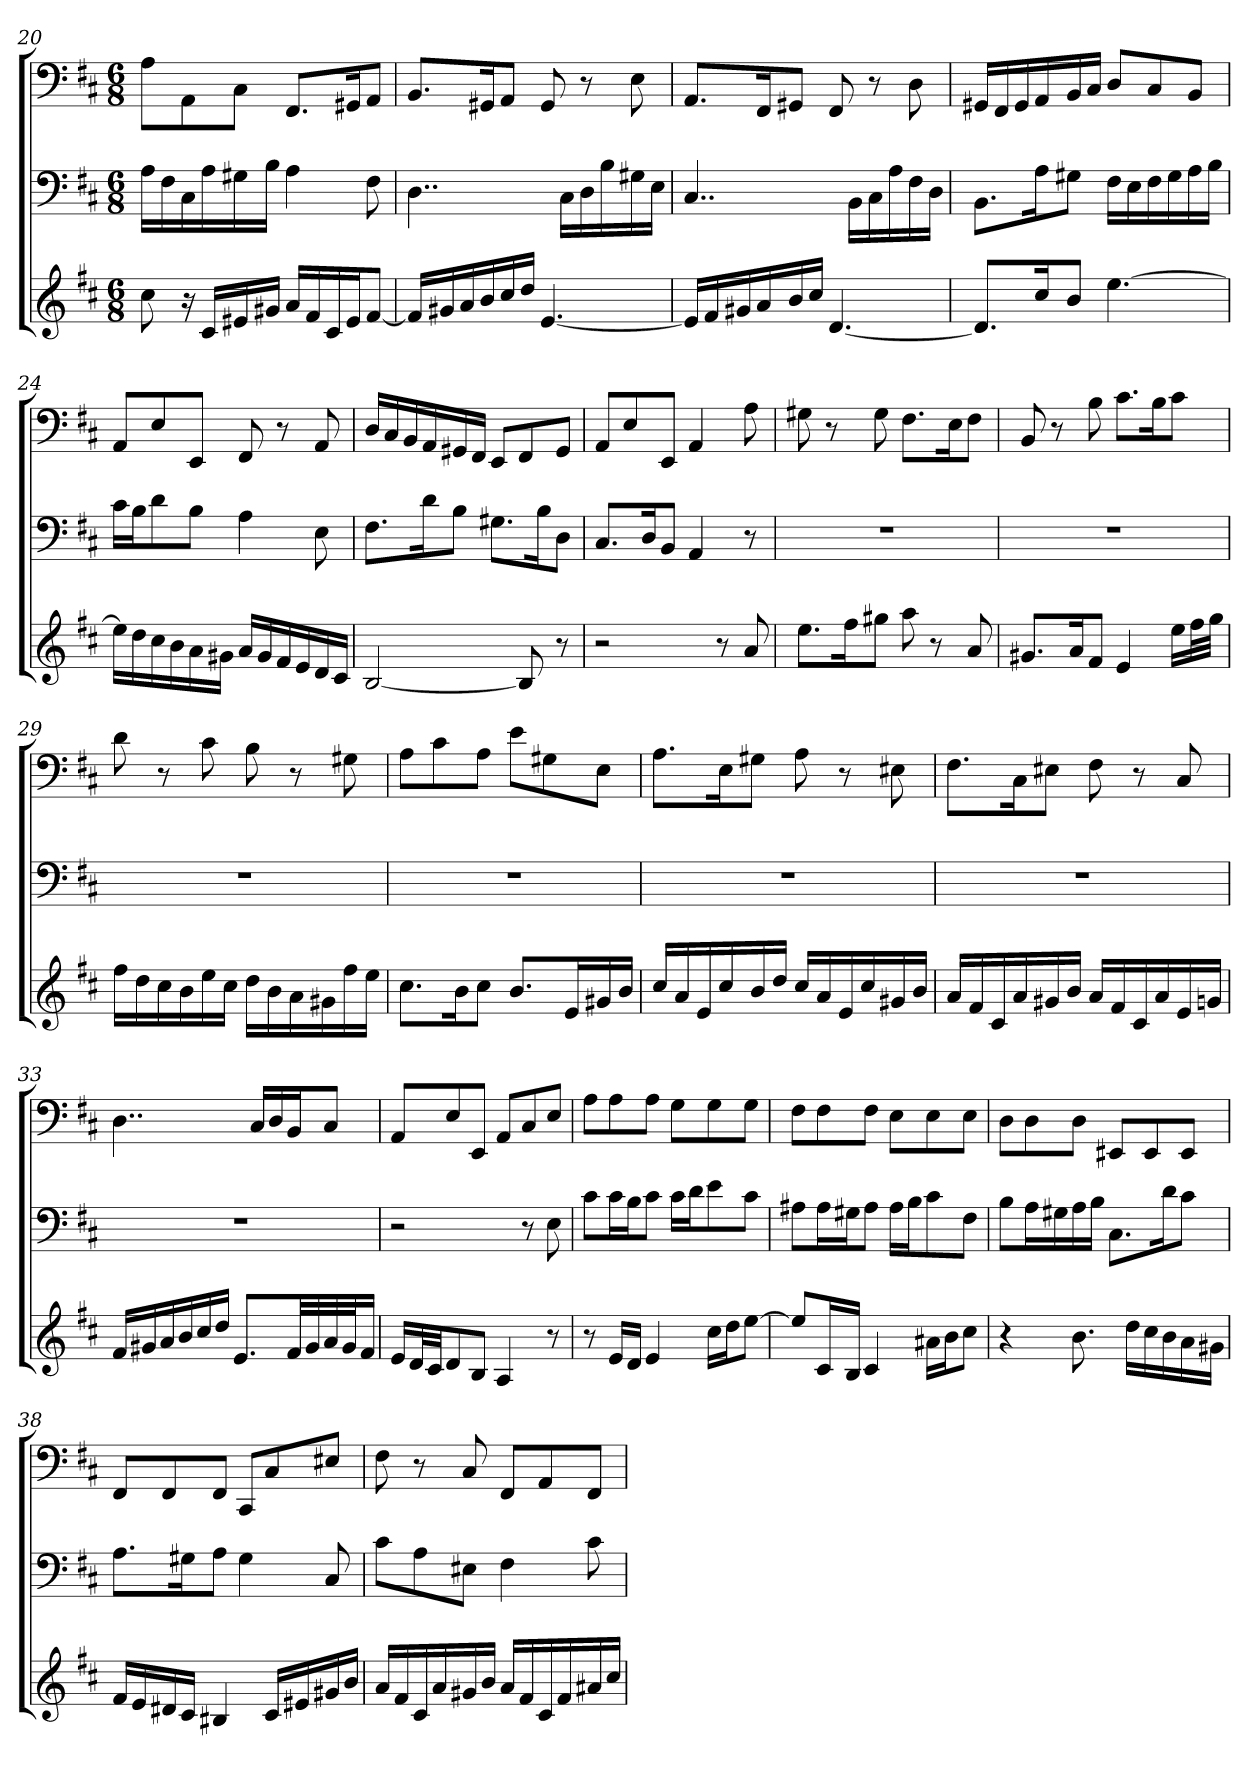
**kern	**kern	**kern
*part3	*part2	*part1
*staff3	*staff2	*staff1
*k[f#c#]	*k[f#c#]	*k[f#c#]
*D:	*D:	*D:
*M6/8	*M6/8	*M6/8
=20	=20	=20
8cc#	16ALL	8AL
.	16F#	.
16r	16C#	8AA
16c#LL	16A	.
16e#X	16G#X	8C#J
16g#XJJ	16BJJ	.
16aLL	4A	8.FF#L
16f#	.	.
16c#	.	.
16e#J	.	16GG#XK
[8f#J	8F#	8AAJ
=21	=21	=21
16f#LL]	4..D	8.BBL
16g#X	.	.
16a	.	.
16b	.	16GG#XK
16cc#	.	8AAJ
16ddJJ	.	.
[4.e	.	8GG#
.	16C#LL	.
.	16D	8r
.	16B	.
.	16G#X	8E
.	16EJJ	.
=22	=22	=22
16eLL]	4..C#	8.AAL
16f#	.	.
16g#X	.	.
16a	.	16FF#K
16b	.	8GG#XJ
16cc#JJ	.	.
[4.d	.	8FF#
.	16BBLL	.
.	16C#	8r
.	16A	.
.	16F#	8D
.	16DJJ	.
=23	=23	=23
8.dL]	8.BBL	16GG#XLL
.	.	16FF#
.	.	16GG#
16cc#K	16AK	16AA
8bJ	8G#XJ	16BB
.	.	16C#JJ
[4.ee	16F#LL	8DL
.	16E	.
.	16F#	8C#
.	16G#	.
.	16A	8BBJ
.	16BJJ	.
=24	=24	=24
16eeLL]	16c#LL	8AAL
16dd	16BJ	.
16cc#	8d	8E
16b	.	.
16a	8BJ	8EEJ
16g#XJJ	.	.
16aLL	4A	8FF#
16g#	.	.
16f#	.	8r
16e	.	.
16d	8E	8AA
16c#JJ	.	.
=25	=25	=25
[2B	8.F#L	16DLL
.	.	16C#
.	.	16BB
.	16dK	16AA
.	8BJ	16GG#X
.	.	16FF#JJ
.	8.G#XL	8EEL
8B]	.	8FF#
.	16BK	.
8r	8DJ	8GG#J
=26	=26	=26
2r	8.C#L	8AAL
.	.	8E
.	16DK	.
.	8BBJ	8EEJ
.	4AA	4AA
8r	.	.
8a	8r	8A
=27	=27	=27
8.eeL	2.r	8G#X
.	.	8r
16ff#K	.	.
8gg#XJ	.	8G#
8aa	.	8.F#L
8r	.	.
.	.	16EK
8a	.	8F#J
=28	=28	=28
8.g#XL	2.r	8BB
.	.	8r
16aK	.	.
8f#J	.	8B
4e	.	8.c#L
.	.	16BK
16eeLL	.	8c#J
32ff#L	.	.
32ggJJJ	.	.
=29	=29	=29
16ff#LL	2.r	8d
16dd	.	.
16cc#	.	8r
16b	.	.
16ee	.	8c#
16cc#JJ	.	.
16ddLL	.	8B
16b	.	.
16a	.	8r
16g#X	.	.
16ff#	.	8G#X
16eeJJ	.	.
=30	=30	=30
8.cc#L	2.r	8AL
.	.	8c#
16bK	.	.
8cc#J	.	8AJ
8.bL	.	8eL
.	.	8G#X
16eL	.	.
16g#X	.	8EJ
16bJJ	.	.
=31	=31	=31
16cc#LL	2.r	8.AL
16a	.	.
16e	.	.
16cc#	.	16EK
16b	.	8G#XJ
16ddJJ	.	.
16cc#LL	.	8A
16a	.	.
16e	.	8r
16cc#	.	.
16g#X	.	8E#X
16bJJ	.	.
=32	=32	=32
16aLL	2.r	8.F#L
16f#	.	.
16c#	.	.
16a	.	16C#K
16g#X	.	8E#XJ
16bJJ	.	.
16aLL	.	8F#
16f#	.	.
16c#	.	8r
16a	.	.
16e	.	8C#
16gnJJ	.	.
=33	=33	=33
16f#LL	2.r	4..D
16g#X	.	.
16a	.	.
16b	.	.
16cc#	.	.
16ddJJ	.	.
8.eL	.	.
.	.	16C#LL
.	.	16D
32f#LL	.	16BBJ
32g#	.	.
32a	.	8C#J
32g#J	.	.
16f#JJ	.	.
=34	=34	=34
16eLL	2r	8AAL
32dL	.	.
32c#JJ	.	.
8d	.	8E
8BJ	.	8EEJ
4A	.	8AAL
.	8r	8C#
8r	8E	8EJ
=35	=35	=35
8r	8c#L	8AL
16eLL	16c#L	8A
16dJJ	16BJ	.
4e	8c#J	8AJ
.	16c#LL	8GL
.	16dJ	.
16cc#LL	8e	8G
16ddJ	.	.
[8eeJ	8c#J	8GJ
=36	=36	=36
8eeL]	8A#XL	8F#L
16c#L	16A#L	8F#
16BJJ	16G#XJ	.
4c#	8A#J	8F#J
.	16A#LL	8EL
.	16BJ	.
16a#XLL	8c#	8E
16bJ	.	.
8cc#J	8F#J	8EJ
=37	=37	=37
4r	8BL	8DL
.	16AL	8D
.	16G#X	.
8.b	16A	8DJ
.	16BJJ	.
.	8.C#L	8EE#XL
16ddLL	.	.
16cc#	.	8EE#
16b	16dK	.
16a	8c#J	8EE#J
16g#XJJ	.	.
=38	=38	=38
16f#LL	8.AL	8FF#L
16e	.	.
16d#X	.	8FF#
16c#JJ	16G#XK	.
4B#X	8AJ	8FF#J
.	4G#	8CC#L
16c#LL	.	8C#
16e#X	.	.
16g#X	8C#	8E#XJ
16bJJ	.	.
=39	=39	=39
16aLL	8c#L	8F#
16f#	.	.
16c#	8A	8r
16a	.	.
16g#X	8E#XJ	8C#
16bJJ	.	.
16aLL	4F#	8FF#L
16f#	.	.
16c#	.	8AA
16f#	.	.
16a#X	8c#	8FF#J
16cc#JJ	.	.
=	=	=
*-	*-	*-
